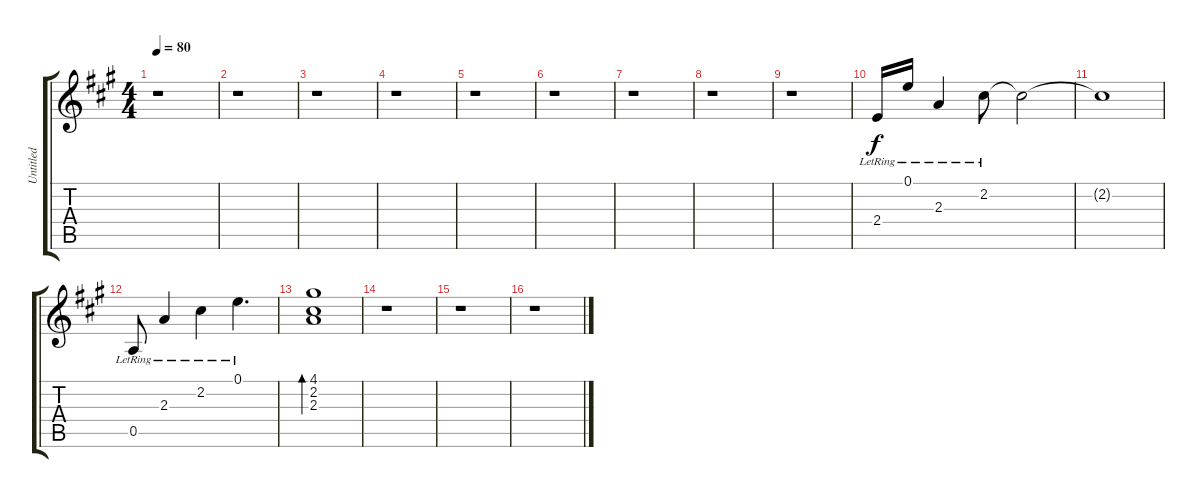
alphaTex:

\track ("Untitled" "Untitled") {instrument acousticguitarsteel}
\staff {score tabs}
\tuning (E4 B3 G3 D3 A2 E2) {hide}
\ts (4 4)
\tempo 80
\clef g2
\ks a
r.1{dy f} |
r.1 |
r.1 |
r.1 |
r.1 |
r.1 |
r.1 |
r.1 |
r.1 |
2.4{lr}.16 0.1{lr}.16 2.3{lr}.4 2.2{lr}.8 2.2{t}.2 |
2.2{t}.1 |
0.5{lr}.8 2.3{lr}.4 2.2{lr}.4 0.1{lr}.4{d} |
(4.1 2.2 2.3).1{bd 30} |
r.1 |
r.1 |
r.1
